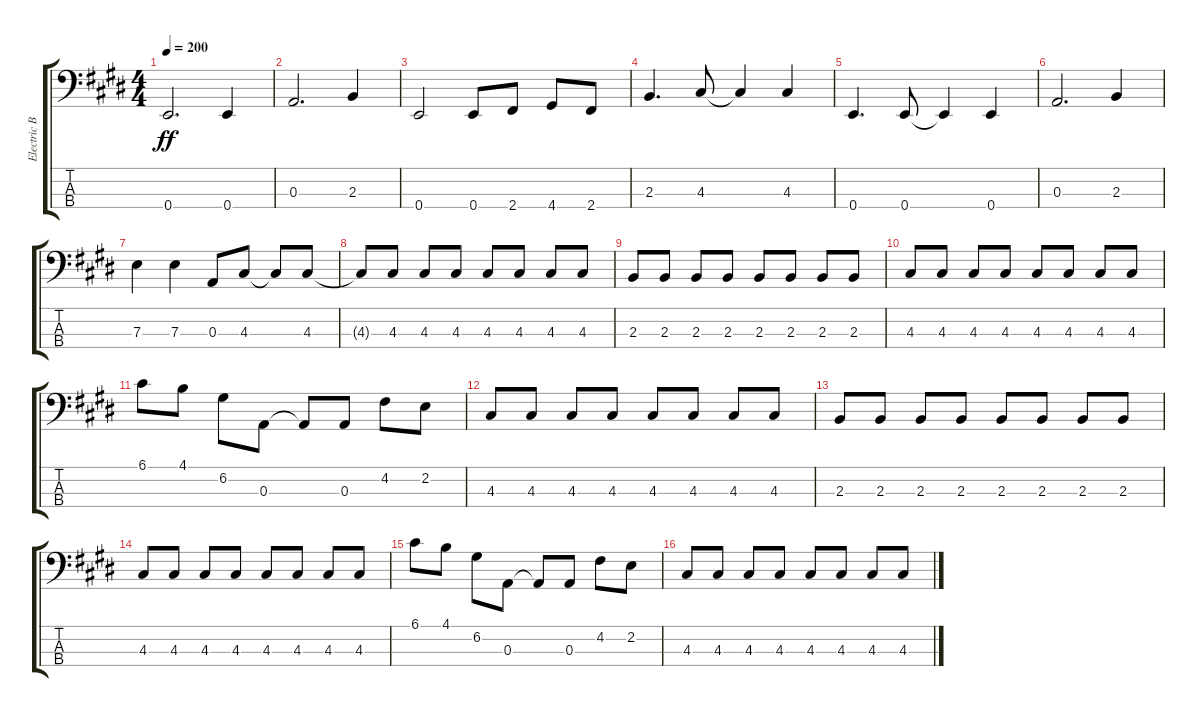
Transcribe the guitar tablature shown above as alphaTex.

\track ("Electric Bass" "Electric B") {instrument electricbassfinger}
\staff {score tabs}
\tuning (G2 D2 A1 E1) {hide}
\ts (4 4)
\tempo 200
\clef f4
\ks c#minor
0.4.2{d dy ff} 0.4.4 |
0.3.2{d} 2.3.4 |
0.4.2 0.4.8 2.4.8 4.4.8 2.4.8 |
2.3.4{d} 4.3.8 4.3{t}.4 4.3.4 |
0.4.4{d} 0.4.8 0.4{t}.4 0.4.4 |
0.3.2{d} 2.3.4 |
7.3.4 7.3.4 0.3.8 4.3.8 4.3{t}.8 4.3.8 |
4.3{t}.8 4.3.8 4.3.8 4.3.8 4.3.8 4.3.8 4.3.8 4.3.8 |
2.3.8 2.3.8 2.3.8 2.3.8 2.3.8 2.3.8 2.3.8 2.3.8 |
4.3.8 4.3.8 4.3.8 4.3.8 4.3.8 4.3.8 4.3.8 4.3.8 |
6.1.8 4.1.8 6.2.8 0.3.8 0.3{t}.8 0.3.8 4.2.8 2.2.8 |
4.3.8 4.3.8 4.3.8 4.3.8 4.3.8 4.3.8 4.3.8 4.3.8 |
2.3.8 2.3.8 2.3.8 2.3.8 2.3.8 2.3.8 2.3.8 2.3.8 |
4.3.8 4.3.8 4.3.8 4.3.8 4.3.8 4.3.8 4.3.8 4.3.8 |
6.1.8 4.1.8 6.2.8 0.3.8 0.3{t}.8 0.3.8 4.2.8 2.2.8 |
4.3.8 4.3.8 4.3.8 4.3.8 4.3.8 4.3.8 4.3.8 4.3.8
